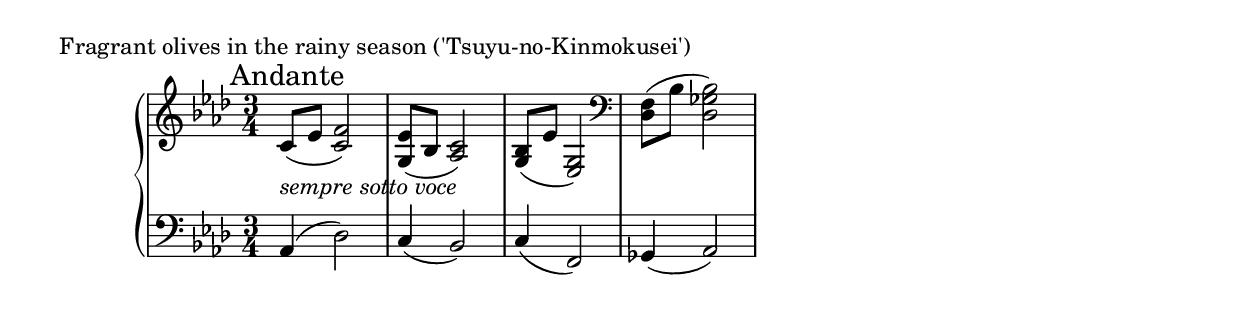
\version "2.18.2"

%2020.05.18

\score{
  \new PianoStaff <<
    \new Staff = "up" {
      \clef treble
      \key aes \major
      \time 3/4
%      \tempo 4 = 120

      \relative c' {

      	\mark "Andante"
        c8_\markup { \italic "sempre sotto voce" }( [es] <f c>2) |
	<es g,>8( [bes] <c aes>2) |
	<bes g>8( [es] <g, es>2) |
	\clef bass
	<f des>8( [bes] <bes ges des>2) |


      }
    }

    \new Staff = "down" {
      \clef bass
      \key aes \major
      \time 3/4

      \relative c {

        aes4( des2) |
	c4( bes2) |
	c4( f,2) |
	ges4( aes2) |

      }
    }
  >>
  \header {
    piece = "Fragrant olives in the rainy season ('Tsuyu-no-Kinmokusei')"
  }

  \layout { }
  \midi { }

}